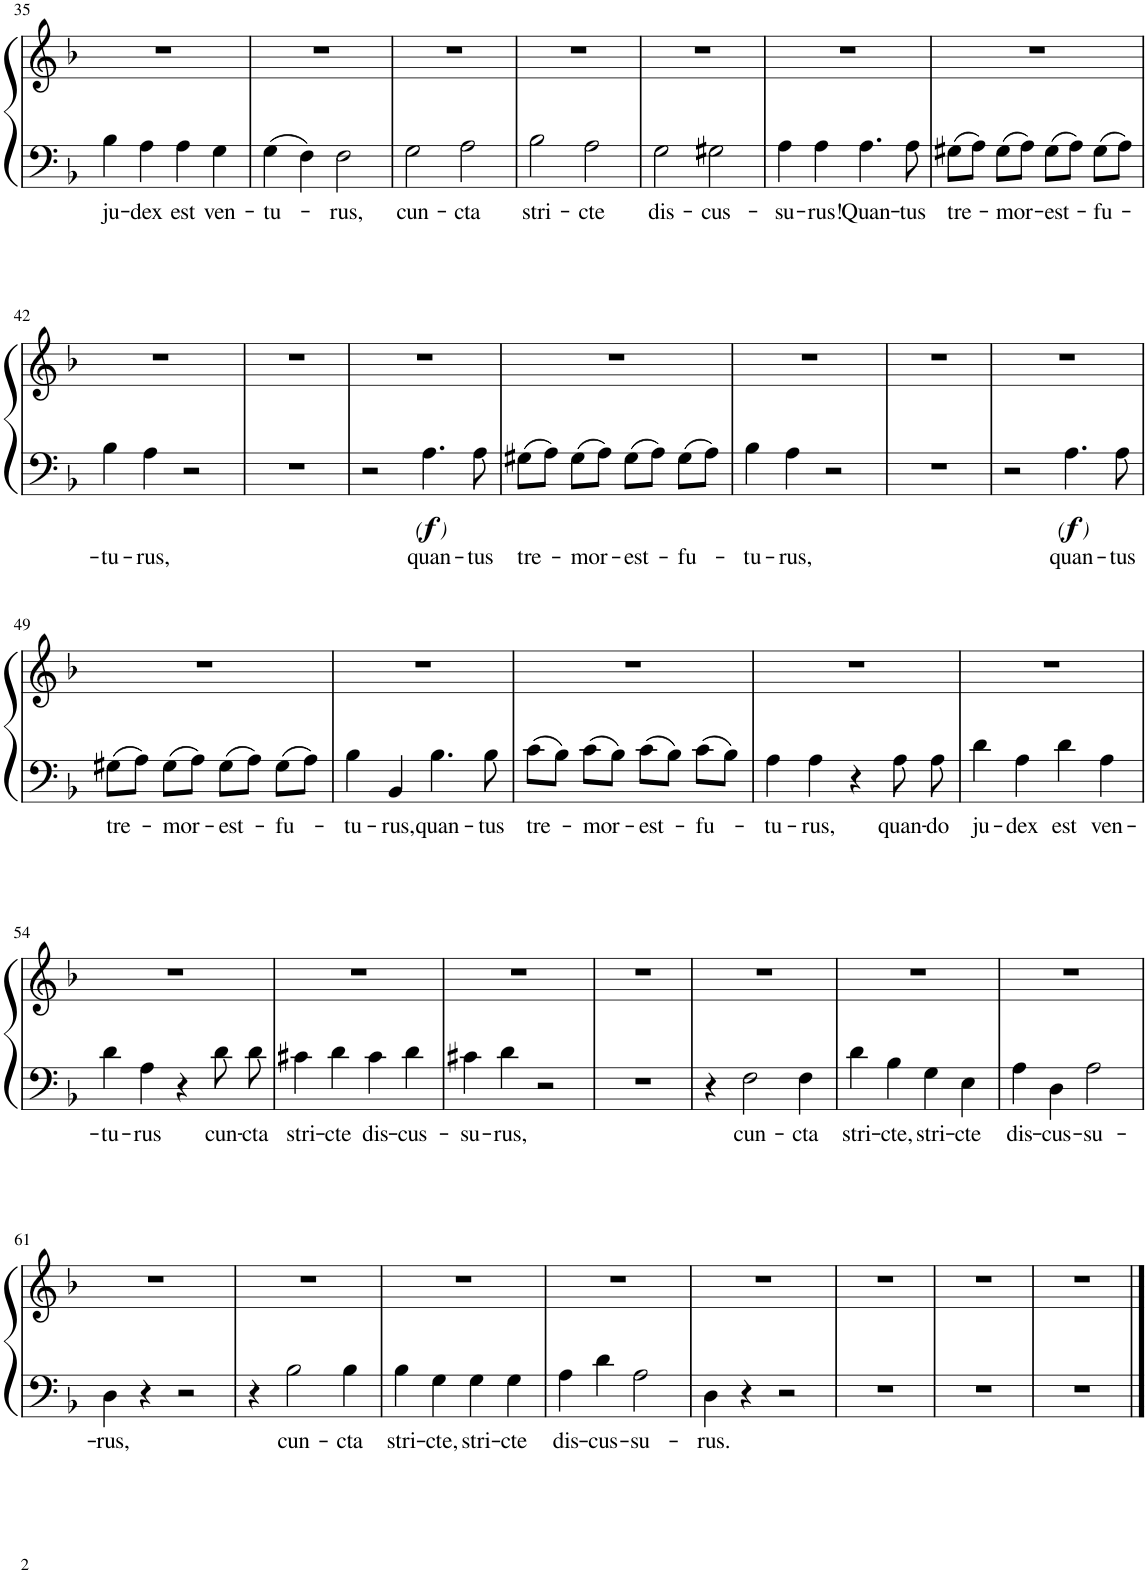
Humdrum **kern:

**kern	**text	**kern	**dynam
*part1	*part1	*part1	*part1
*staff2	*staff2	*staff1	*staff1/2
*I"Piano	*	*	*
*I'Pno.	*	*	*
!!LO:PB:g=z
*clefF4	*	*clefG2	*
*k[b-]	*	*k[b-]	*
*M4/4	*	*M4/4	*
*met(c)	*	*met(c)	*
=35	=35	=35	=35
!	!LO:LY:b	!	!
4B-\	ju-	1r	.
!	!LO:LY:b	!	!
4A\	-dex	.	.
!	!LO:LY:b	!	!
4A\	est	.	.
!	!LO:LY:b	!	!
4G\	ven-	.	.
=36	=36	=36	=36
!	!LO:LY:b	!	!
4G\	-tu-	1r	.
4F\	.	.	.
!	!LO:LY:b	!	!
2F\	-rus,	.	.
=37	=37	=37	=37
!	!LO:LY:b	!	!
2G\	cun-	1r	.
!	!LO:LY:b	!	!
2A\	-cta	.	.
=38	=38	=38	=38
!	!LO:LY:b	!	!
2B-\	stri-	1r	.
!	!LO:LY:b	!	!
2A\	-cte	.	.
=39	=39	=39	=39
!	!LO:LY:b	!	!
2G\	dis-	1r	.
!	!LO:LY:b	!	!
2G#X\	-cus-	.	.
=40	=40	=40	=40
!	!LO:LY:b	!	!
4A\	-su-	1r	.
!	!LO:LY:b	!	!
4A\	-rus!	.	.
!	!LO:LY:b	!	!
4.A\	Quan-	.	.
!	!LO:LY:b	!	!
8A\	-tus	.	.
=41	=41	=41	=41
!	!LO:LY:b	!	!
8G#X\L	tre-	1r	.
8A\J	.	.	.
!	!LO:LY:b	!	!
8G#\L	-mor-	.	.
8A\J	.	.	.
!	!LO:LY:b	!	!
8G#\L	-est-	.	.
8A\J	.	.	.
!	!LO:LY:b	!	!
8G#\L	-fu-	.	.
8A\J	.	.	.
!!LO:LB:g=z
=42	=42	=42	=42
!	!LO:LY:b	!	!
4B-\	-tu-	1r	.
!	!LO:LY:b	!	!
4A\	-rus,	.	.
2r	.	.	.
=43	=43	=43	=43
1r	.	1r	.
=44	=44	=44	=44
2r	.	1r	.
!	!LO:LY:b	!	!LO:DY:b=2
!	!	!	!LO:DY:n=1:b=2
!	!	!	!LO:DY:n=2:b=2
4.A\	quan-	.	other-dynamics f other-dynamics
!	!LO:LY:b	!	!
8A\	-tus	.	.
=45	=45	=45	=45
!	!LO:LY:b	!	!
8G#X\L	tre-	1r	.
8A\J	.	.	.
!	!LO:LY:b	!	!
8G#\L	-mor-	.	.
8A\J	.	.	.
!	!LO:LY:b	!	!
8G#\L	-est-	.	.
8A\J	.	.	.
!	!LO:LY:b	!	!
8G#\L	-fu-	.	.
8A\J	.	.	.
=46	=46	=46	=46
!	!LO:LY:b	!	!
4B-\	-tu-	1r	.
!	!LO:LY:b	!	!
4A\	-rus,	.	.
2r	.	.	.
=47	=47	=47	=47
1r	.	1r	.
=48	=48	=48	=48
2r	.	1r	.
!	!LO:LY:b	!	!LO:DY:b=2
!	!	!	!LO:DY:n=1:b=2
!	!	!	!LO:DY:n=2:b=2
4.A\	quan-	.	other-dynamics f other-dynamics
!	!LO:LY:b	!	!
8A\	-tus	.	.
!!LO:LB:g=z
=49	=49	=49	=49
!	!LO:LY:b	!	!
8G#X\L	tre-	1r	.
8A\J	.	.	.
!	!LO:LY:b	!	!
8G#\L	-mor-	.	.
8A\J	.	.	.
!	!LO:LY:b	!	!
8G#\L	-est-	.	.
8A\J	.	.	.
!	!LO:LY:b	!	!
8G#\L	-fu-	.	.
8A\J	.	.	.
=50	=50	=50	=50
!	!LO:LY:b	!	!
4B-\	-tu-	1r	.
!	!LO:LY:b	!	!
4BB-/	-rus,	.	.
!	!LO:LY:b	!	!
4.B-\	quan-	.	.
!	!LO:LY:b	!	!
8B-\	-tus	.	.
=51	=51	=51	=51
!	!LO:LY:b	!	!
8c\L	tre-	1r	.
8B-\J	.	.	.
!	!LO:LY:b	!	!
8c\L	-mor-	.	.
8B-\J	.	.	.
!	!LO:LY:b	!	!
8c\L	-est-	.	.
8B-\J	.	.	.
!	!LO:LY:b	!	!
8c\L	-fu-	.	.
8B-\J	.	.	.
=52	=52	=52	=52
!	!LO:LY:b	!	!
4A\	-tu-	1r	.
!	!LO:LY:b	!	!
4A\	-rus,	.	.
4r	.	.	.
!	!LO:LY:b	!	!
8A\	quan-	.	.
!	!LO:LY:b	!	!
8A\	-do	.	.
=53	=53	=53	=53
!	!LO:LY:b	!	!
4d\	ju-	1r	.
!	!LO:LY:b	!	!
4A\	-dex	.	.
!	!LO:LY:b	!	!
4d\	est	.	.
!	!LO:LY:b	!	!
4A\	ven-	.	.
!!LO:LB:g=z
=54	=54	=54	=54
!	!LO:LY:b	!	!
4d\	-tu-	1r	.
!	!LO:LY:b	!	!
4A\	-rus	.	.
4r	.	.	.
!	!LO:LY:b	!	!
8d\	cun-	.	.
!	!LO:LY:b	!	!
8d\	-cta	.	.
=55	=55	=55	=55
!	!LO:LY:b	!	!
4c#X\	stri-	1r	.
!	!LO:LY:b	!	!
4d\	-cte	.	.
!	!LO:LY:b	!	!
4c#\	dis-	.	.
!	!LO:LY:b	!	!
4d\	-cus-	.	.
=56	=56	=56	=56
!	!LO:LY:b	!	!
4c#X\	-su-	1r	.
!	!LO:LY:b	!	!
4d\	-rus,	.	.
2r	.	.	.
=57	=57	=57	=57
1r	.	1r	.
=58	=58	=58	=58
4r	.	1r	.
!	!LO:LY:b	!	!
2F\	cun-	.	.
!	!LO:LY:b	!	!
4F\	-cta	.	.
=59	=59	=59	=59
!	!LO:LY:b	!	!
4d\	stri-	1r	.
!	!LO:LY:b	!	!
4B-\	-cte,	.	.
!	!LO:LY:b	!	!
4G\	stri-	.	.
!	!LO:LY:b	!	!
4E\	-cte	.	.
=60	=60	=60	=60
!	!LO:LY:b	!	!
4A\	-dis-	1r	.
!	!LO:LY:b	!	!
4D\	-cus-	.	.
!	!LO:LY:b	!	!
2A\	-su-	.	.
!!LO:LB:g=z
=61	=61	=61	=61
!	!LO:LY:b	!	!
4D\	-rus,	1r	.
4r	.	.	.
2r	.	.	.
=62	=62	=62	=62
4r	.	1r	.
!	!LO:LY:b	!	!
2B-\	cun-	.	.
!	!LO:LY:b	!	!
4B-\	-cta	.	.
=63	=63	=63	=63
!	!LO:LY:b	!	!
4B-\	stri-	1r	.
!	!LO:LY:b	!	!
4G\	-cte,	.	.
!	!LO:LY:b	!	!
4G\	stri-	.	.
!	!LO:LY:b	!	!
4G\	-cte	.	.
=64	=64	=64	=64
!	!LO:LY:b	!	!
4A\	-dis-	1r	.
!	!LO:LY:b	!	!
4d\	-cus-	.	.
!	!LO:LY:b	!	!
2A\	-su-	.	.
=65	=65	=65	=65
!	!LO:LY:b	!	!
4D\	-rus.	1r	.
4r	.	.	.
2r	.	.	.
=66	=66	=66	=66
1r	.	1r	.
=67	=67	=67	=67
1r	.	1r	.
=68	=68	=68	=68
1r	.	1r	.
==	==	==	==
*-	*-	*-	*-
